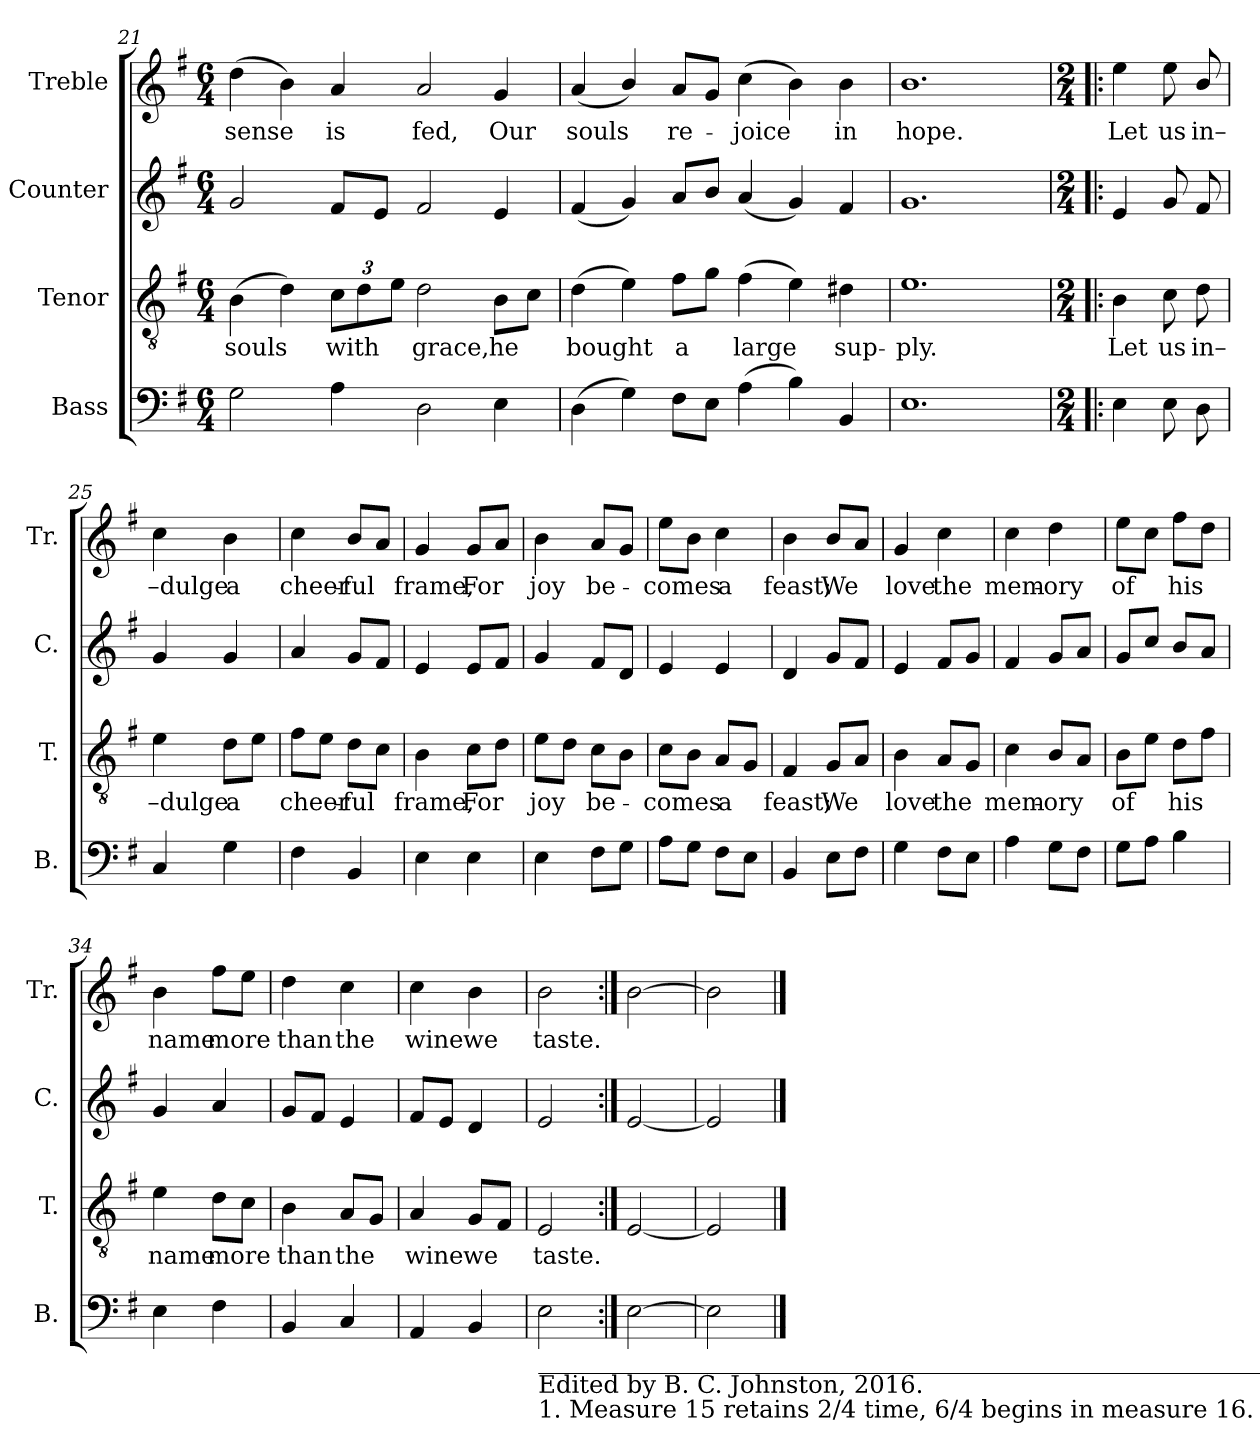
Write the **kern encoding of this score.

**kern	**kern	**text	**kern	**kern	**text
*part4	*part3	*part3	*part2	*part1	*part1
*staff4	*staff3	*staff3	*staff2	*staff1	*staff1
*I"Bass	*I"Tenor	*	*I"Counter	*I"Treble	*
*I'B.	*I'T.	*	*I'C.	*I'Tr.	*
*clefF4	*clefGv2	*	*clefG2	*clefG2	*
*k[f#]	*k[f#]	*	*k[f#]	*k[f#]	*
*M6/4	*M6/4	*	*M6/4	*M6/4	*
=21	=21	=21	=21	=21	=21
2G\	(4B\	souls	2g/	(4dd\	sense
.	4d\)	.	.	4b\)	.
*	*Xbrackettup	*	*	*	*
4A\	12c\L	with	8f#/L	4a/	is
.	12d\	.	.	.	.
.	.	.	8e/J	.	.
.	12e\J	.	.	.	.
2D\	2d\	grace,	2f#/	2a/	fed,
4E\	8B\L	he	4e/	4g/	Our
.	8c\J	.	.	.	.
=22	=22	=22	=22	=22	=22
(4D\	(4d\	bought	(4f#/	(4a/	souls
4G\)	4e\)	.	4g/)	4b/)	.
8F#\L	8f#\L	a	8a/L	8a/L	re-
8E\J	8g\J	.	8b/J	8g/J	.
(4A\	(4f#\	large	(4a/	(4cc\	-joice
4B\)	4e\)	.	4g/)	4b\)	.
4BB/	4d#X\	sup-	4f#/	4b\	in
=23	=23	=23	=23	=23	=23
1.E	1.e	-ply.	1.g	1.b	hope.
=24!|:	=24!|:	=24!|:	=24!|:	=24!|:	=24!|:
*M2/4	*M2/4	*	*M2/4	*M2/4	*
4E\	4B\	Let	4e/	4ee\	Let
8E\	8c\	us	8g/	8ee\	us
8D\	8d\	in–	8f#/	8b/	in–
!!LO:LB:g=z
=25	=25	=25	=25	=25	=25
4C/	4e\	–dulge	4g/	4cc\	–dulge
4G\	8d\L	a	4g/	4b\	a
.	8e\J	.	.	.	.
=26	=26	=26	=26	=26	=26
4F#\	8f#\L	cheer-	4a/	4cc\	cheer-
.	8e\J	.	.	.	.
4BB/	8d\L	-ful	8g/L	8b/L	-ful
.	8c\J	.	8f#/J	8a/J	.
=27	=27	=27	=27	=27	=27
4E\	4B\	frame,	4e/	4g/	frame,
4E\	8c\L	For	8e/L	8g/L	For
.	8d\J	.	8f#/J	8a/J	.
=28	=28	=28	=28	=28	=28
4E\	8e\L	joy	4g/	4b\	joy
.	8d\J	.	.	.	.
8F#\L	8c\L	be-	8f#/L	8a/L	be-
8G\J	8B\J	.	8d/J	8g/J	.
=29	=29	=29	=29	=29	=29
8A\L	8c\L	-comes	4e/	8ee\L	-comes
8G\J	8B\J	.	.	8b\J	.
8F#\L	8A/L	a	4e/	4cc\	a
8E\J	8G/J	.	.	.	.
=30	=30	=30	=30	=30	=30
4BB/	4F#/	feast;	4d/	4b\	feast;
8E\L	8G/L	We	8g/L	8b/L	We
8F#\J	8A/J	.	8f#/J	8a/J	.
=31	=31	=31	=31	=31	=31
4G\	4B\	love	4e/	4g/	love
8F#\L	8A/L	the	8f#/L	4cc\	the
8E\J	8G/J	.	8g/J	.	.
=32	=32	=32	=32	=32	=32
4A\	4c\	mem-	4f#/	4cc\	mem-
8G\L	8B/L	-ory	8g/L	4dd\	-ory
8F#\J	8A/J	.	8a/J	.	.
!!LO:LB:g=z
=33	=33	=33	=33	=33	=33
8G\L	8B\L	of	8g/L	8ee\L	of
8A\J	8e\J	.	8cc/J	8cc\J	.
4B\	8d\L	his	8b/L	8ff#\L	his
.	8f#\J	.	8a/J	8dd\J	.
=34	=34	=34	=34	=34	=34
4E\	4e\	name	4g/	4b\	name
4F#\	8d\L	more	4a/	8ff#\L	more
.	8c\J	.	.	8ee\J	.
=35	=35	=35	=35	=35	=35
4BB/	4B\	than	8g/L	4dd\	than
.	.	.	8f#/J	.	.
4C/	8A/L	the	4e/	4cc\	the
.	8G/J	.	.	.	.
=36	=36	=36	=36	=36	=36
4AA/	4A/	wine	8f#/L	4cc\	wine
.	.	.	8e/J	.	.
4BB/	8G/L	we	4d/	4b\	we
.	8F#/J	.	.	.	.
=37	=37	=37	=37	=37	=37
!LO:TX:b:t=______________________________________________________________	!	!	!	!	!
!LO:TX:b:t=Edited by B. C. Johnston, 2016.	!	!	!	!	!
!LO:TX:b:t=1. Measure 15 retains 2/4 time, 6/4 begins in measure 16.	!	!	!	!	!
2E\	2E/	taste.	2e/	2b\	taste.
=38:|!	=38:|!	=38:|!	=38:|!	=38:|!	=38:|!
[2E\	[2E/	.	[2e/	[2b\	.
=39	=39	=39	=39	=39	=39
2E\]	2E/]	.	2e/]	2b\]	.
==	==	==	==	==	==
*-	*-	*-	*-	*-	*-
